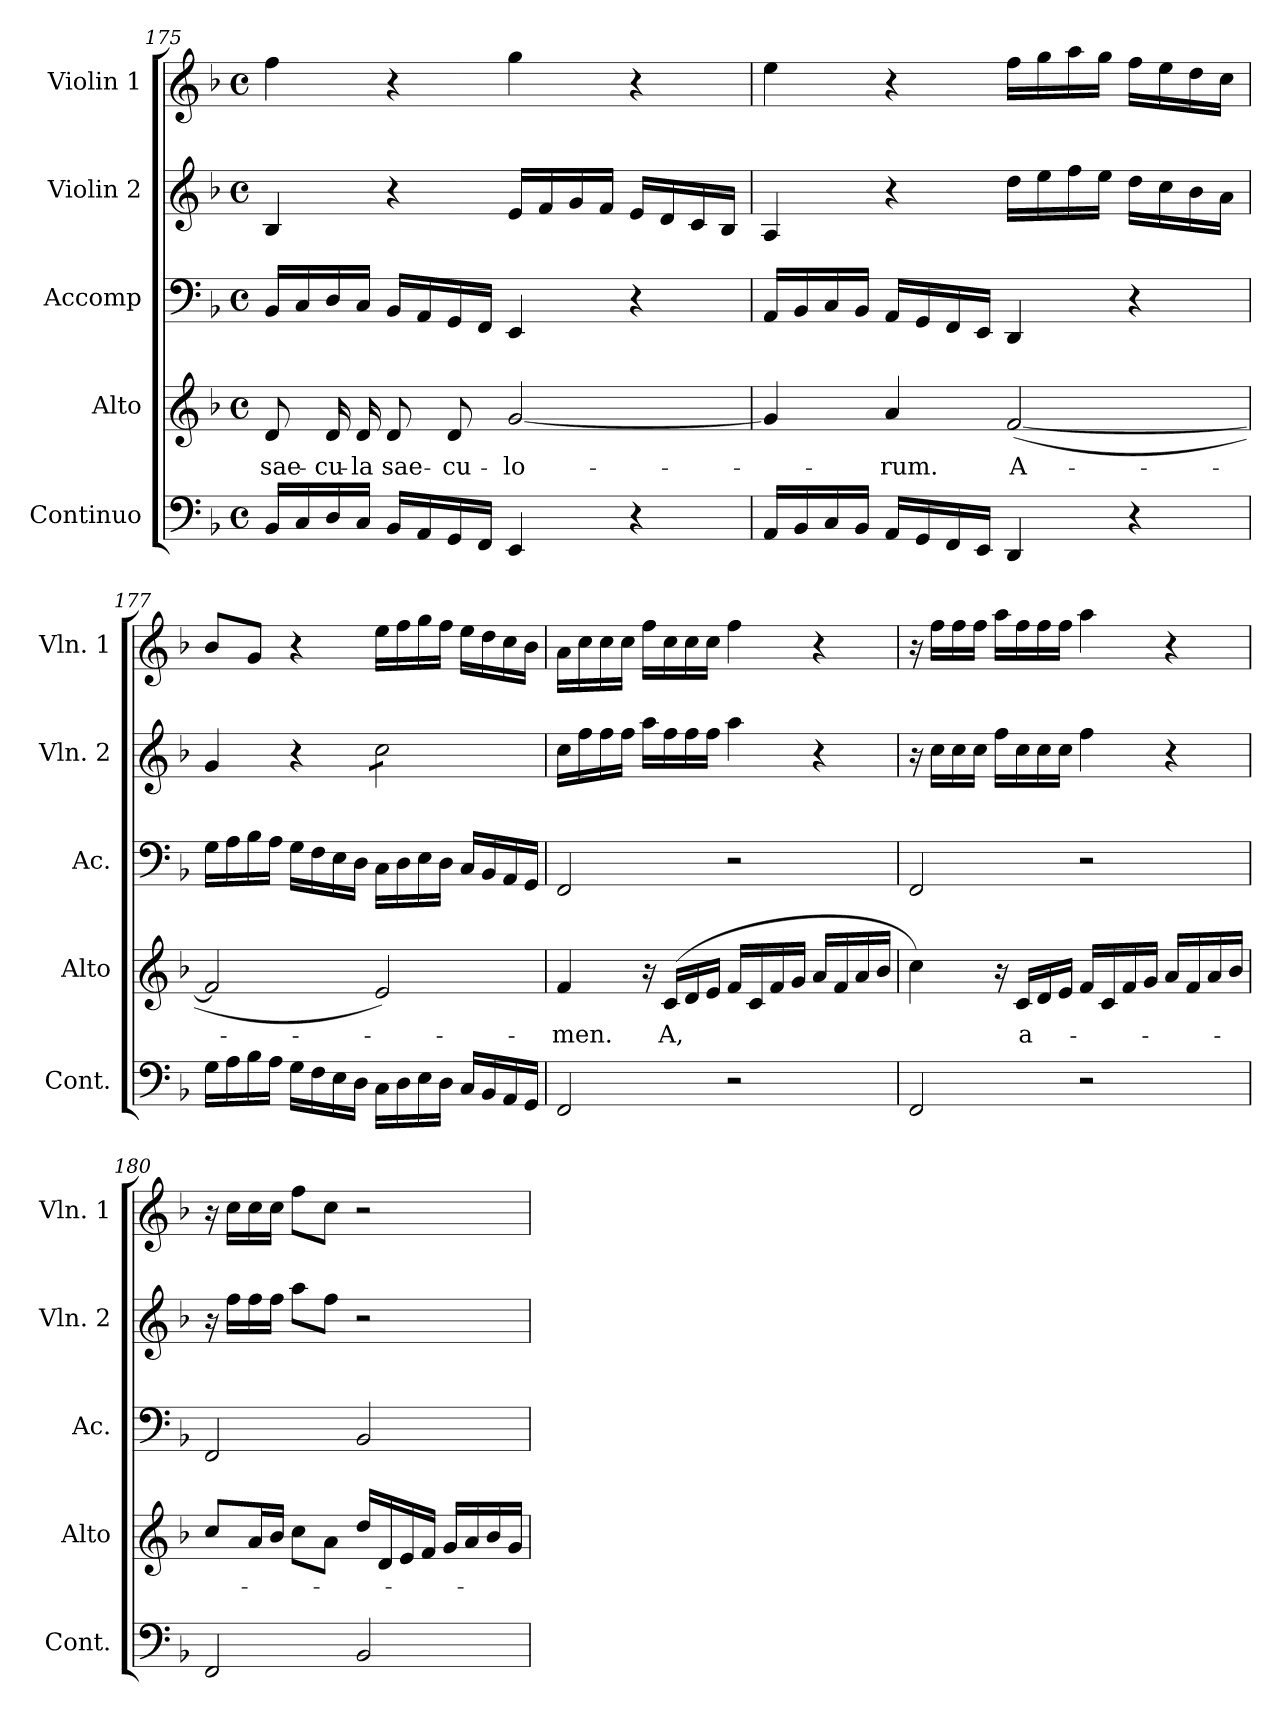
**kern	**kern	**text	**kern	**kern	**kern
*part5	*part4	*part4	*part3	*part2	*part1
*staff5	*staff4	*staff4	*staff3	*staff2	*staff1
*I"Continuo	*I"Alto	*	*I"Accomp	*I"Violin 2	*I"Violin 1
*I'Cont.	*I'Alto	*	*I'Ac.	*I'Vln. 2	*I'Vln. 1
*clefF4	*clefG2	*	*clefF4	*clefG2	*clefG2
*k[b-]	*k[b-]	*	*k[b-]	*k[b-]	*k[b-]
*F:	*F:	*	*F:	*F:	*F:
*M4/4	*M4/4	*	*M4/4	*M4/4	*M4/4
*met(c)	*met(c)	*	*met(c)	*met(c)	*met(c)
=175	=175	=175	=175	=175	=175
!	!	!LO:LY:b:color=#000000	!	!	!
16BB-i/LL	8di/	sae-	16BB-i/LL	4B-i/	4ffi\
16Ci/	.	.	16Ci/	.	.
!	!	!LO:LY:b:color=#000000	!	!	!
16Di/	16di/	-cu-	16Di/	.	.
!	!	!LO:LY:b:color=#000000	!	!	!
16Ci/JJ	16di/	-la	16Ci/JJ	.	.
!	!	!LO:LY:b:color=#000000	!	!	!
16BB-i/LL	8di/	sae-	16BB-i/LL	4r	4r
16AAi/	.	.	16AAi/	.	.
!	!	!LO:LY:b:color=#000000	!	!	!
16GGi/	8di/	-cu-	16GGi/	.	.
16FFi/JJ	.	.	16FFi/JJ	.	.
!	!	!LO:LY:b:color=#000000	!	!	!
4EEi/	[2gi/	-lo-	4EEi/	16ei/LL	4ggi\
.	.	.	.	16fi/	.
.	.	.	.	16gi/	.
.	.	.	.	16fi/JJ	.
4r	.	.	4r	16ei/LL	4r
.	.	.	.	16di/	.
.	.	.	.	16ci/	.
.	.	.	.	16B-i/JJ	.
!!LO:LB:g=z
=176	=176	=176	=176	=176	=176
16AAi/LL	4gi/]	.	16AAi/LL	4Ai/	4eei\
16BB-i/	.	.	16BB-i/	.	.
16Ci/	.	.	16Ci/	.	.
16BB-i/JJ	.	.	16BB-i/JJ	.	.
!	!	!LO:LY:b:color=#000000	!	!	!
16AAi/LL	4ai/	-rum.	16AAi/LL	4r	4r
16GGi/	.	.	16GGi/	.	.
16FFi/	.	.	16FFi/	.	.
16EEi/JJ	.	.	16EEi/JJ	.	.
!	!	!LO:LY:b:color=#000000	!	!	!
4DDi/	([2fi/	A-	4DDi/	16ddi\LL	16ffi\LL
.	.	.	.	16eei\	16ggi\
.	.	.	.	16ffi\	16aai\
.	.	.	.	16eei\JJ	16ggi\JJ
4r	.	.	4r	16ddi\LL	16ffi\LL
.	.	.	.	16cci\	16eei\
.	.	.	.	16b-i\	16ddi\
.	.	.	.	16ai\JJ	16cci\JJ
=177	=177	=177	=177	=177	=177
16Gi\LL	2fi/]	.	16Gi\LL	4gi/	8b-i/L
16Ai\	.	.	16Ai\	.	.
16B-i\	.	.	16B-i\	.	8gi/J
16Ai\JJ	.	.	16Ai\JJ	.	.
16Gi\LL	.	.	16Gi\LL	4r	4r
16Fi\	.	.	16Fi\	.	.
16Ei\	.	.	16Ei\	.	.
16Di\JJ	.	.	16Di\JJ	.	.
*	*	*	*	*tremolo	*
16Ci\LL	2ei/)	.	16Ci\LL	8cci\L	16eei\LL
16Di\	.	.	16Di\	.	16ffi\
16Ei\	.	.	16Ei\	8cci\	16ggi\
16Di\JJ	.	.	16Di\JJ	.	16ffi\JJ
16Ci/LL	.	.	16Ci/LL	8cci\	16eei\LL
16BB-i/	.	.	16BB-i/	.	16ddi\
16AAi/	.	.	16AAi/	8cci\J	16cci\
*	*	*	*	*Xtremolo	*
16GGi/JJ	.	.	16GGi/JJ	.	16b-i\JJ
=178	=178	=178	=178	=178	=178
!	!	!LO:LY:b:color=#000000	!	!	!
2FFi/	4fi/	-men.	2FFi/	16cci\LL	16ai\LL
.	.	.	.	16ffi\	16cci\
.	.	.	.	16ffi\	16cci\
.	.	.	.	16ffi\JJ	16cci\JJ
.	16r	.	.	16aai\LL	16ffi\LL
!	!	!LO:LY:b:color=#000000	!	!	!
.	(16ci/LL	A,	.	16ffi\	16cci\
.	16di/	.	.	16ffi\	16cci\
.	16ei/JJ	.	.	16ffi\JJ	16cci\JJ
2r	16fi/LL	.	2r	4aai\	4ffi\
.	16ci/	.	.	.	.
.	16fi/	.	.	.	.
.	16gi/JJ	.	.	.	.
.	16ai/LL	.	.	4r	4r
.	16fi/	.	.	.	.
.	16ai/	.	.	.	.
.	16b-i/JJ	.	.	.	.
!!LO:PB:g=z
=179	=179	=179	=179	=179	=179
2FFi/	4cci\)	.	2FFi/	16r	16r
.	.	.	.	16cci\LL	16ffi\LL
.	.	.	.	16cci\	16ffi\
.	.	.	.	16cci\JJ	16ffi\JJ
.	16r	.	.	16ffi\LL	16aai\LL
!	!	!LO:LY:b:color=#000000	!	!	!
.	16ci/LL	a-	.	16cci\	16ffi\
.	16di/	.	.	16cci\	16ffi\
.	16ei/JJ	.	.	16cci\JJ	16ffi\JJ
2r	16fi/LL	.	2r	4ffi\	4aai\
.	16ci/	.	.	.	.
.	16fi/	.	.	.	.
.	16gi/JJ	.	.	.	.
.	16ai/LL	.	.	4r	4r
.	16fi/	.	.	.	.
.	16ai/	.	.	.	.
.	16b-i/JJ	.	.	.	.
=180	=180	=180	=180	=180	=180
2FFi/	8cci/L	.	2FFi/	16r	16r
.	.	.	.	16ffi\LL	16cci\LL
.	16ai/L	.	.	16ffi\	16cci\
.	16b-i/JJ	.	.	16ffi\JJ	16cci\JJ
.	8cci\L	.	.	8aai\L	8ffi\L
.	8ai\J	.	.	8ffi\J	8cci\J
2BB-i/	16ddi/LL	.	2BB-i/	2r	2r
.	16di/	.	.	.	.
.	16ei/	.	.	.	.
.	16fi/JJ	.	.	.	.
.	16gi/LL	.	.	.	.
.	16ai/	.	.	.	.
.	16b-i/	.	.	.	.
.	16gi/JJ	.	.	.	.
=	=	=	=	=	=
*-	*-	*-	*-	*-	*-
